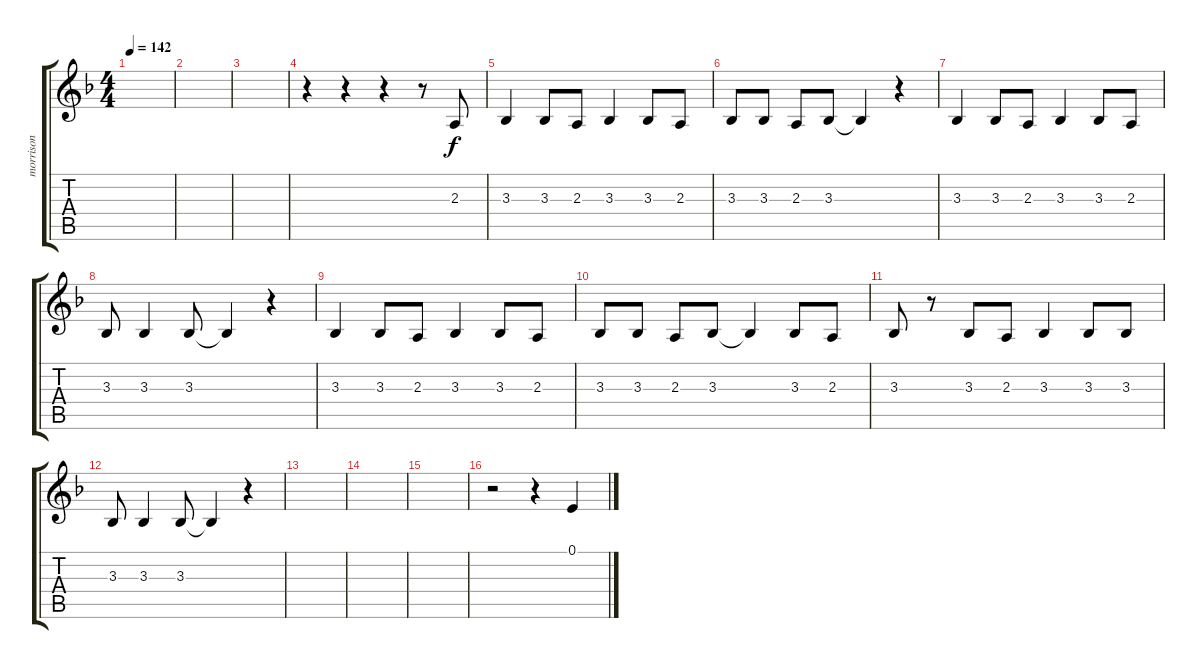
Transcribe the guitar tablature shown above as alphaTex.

\track ("morrison" "morrison") {instrument baritonesax}
\staff {score tabs}
\tuning (E4 B3 G3 D3 A2 E2) {hide}
\ts (4 4)
\tempo 142
\clef g2
\ks f
|
|
|
r.4 r.4 r.4 r.8 2.3.8 |
3.3.4 3.3.8 2.3.8 3.3.4 3.3.8 2.3.8 |
3.3.8 3.3.8 2.3.8 3.3.8 3.3{t}.4 r.4 |
3.3.4 3.3.8 2.3.8 3.3.4 3.3.8 2.3.8 |
3.3.8 3.3.4 3.3.8 3.3{t}.4 r.4 |
3.3.4 3.3.8 2.3.8 3.3.4 3.3.8 2.3.8 |
3.3.8 3.3.8 2.3.8 3.3.8 3.3{t}.4 3.3.8 2.3.8 |
3.3.8 r.8 3.3.8 2.3.8 3.3.4 3.3.8 3.3.8 |
3.3.8 3.3.4 3.3.8 3.3{t}.4 r.4 |
|
|
|
r.2 r.4 0.1.4
